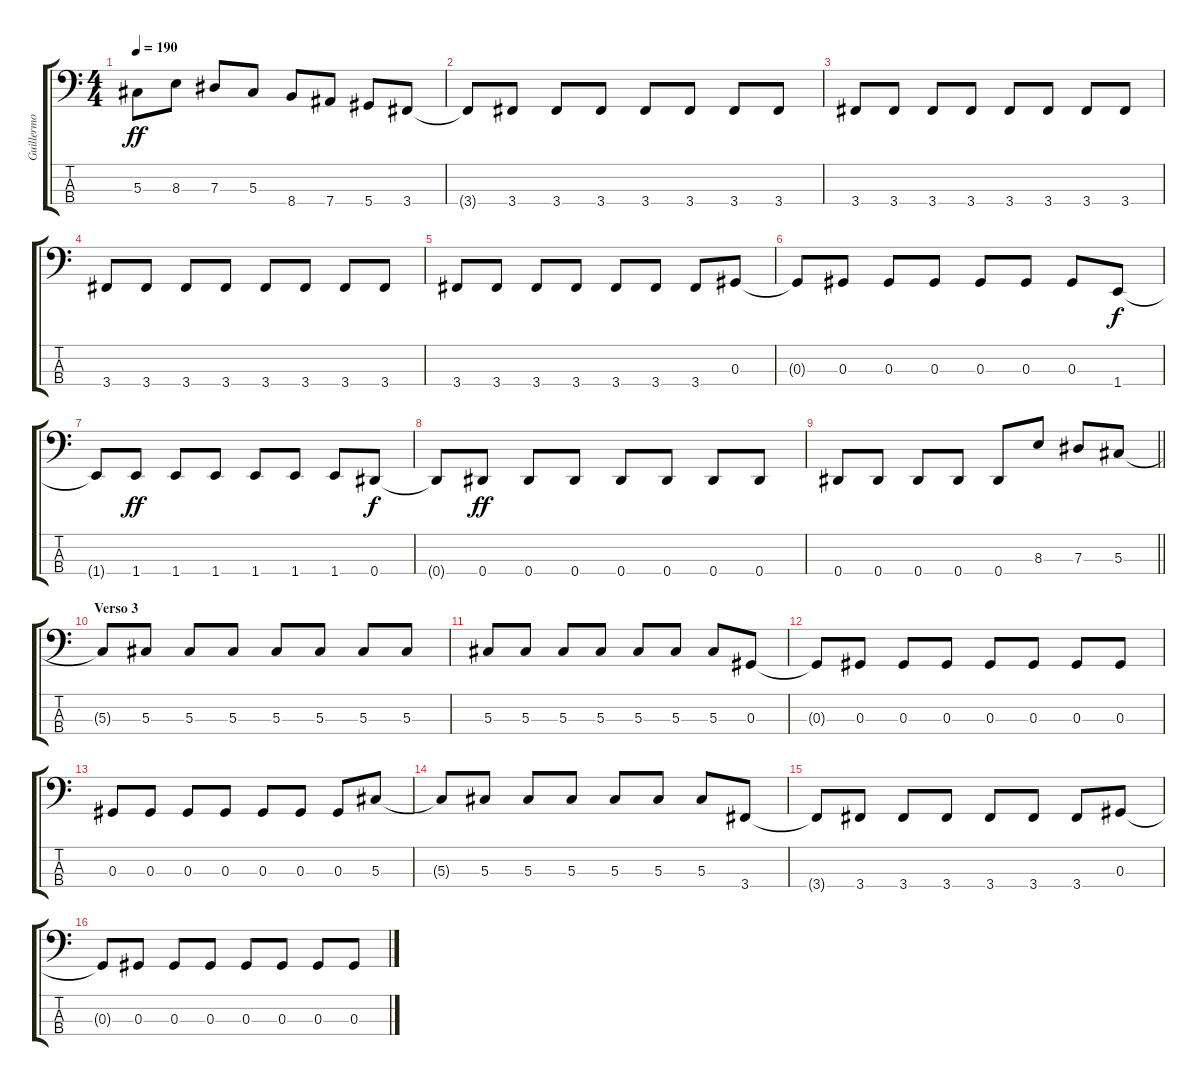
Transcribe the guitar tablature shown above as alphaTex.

\track ("Guillermo Sánchez" "Guillermo ") {instrument electricbasspick}
\staff {score tabs}
\tuning (Gb2 Db2 Ab1 Eb1) {hide}
\ts (4 4)
\tempo 190
\clef f4
\ks c
5.3.8{dy ff} 8.3.8 7.3.8 5.3.8 8.4.8 7.4.8 5.4.8 3.4.8 |
3.4{t}.8 3.4.8 3.4.8 3.4.8 3.4.8 3.4.8 3.4.8 3.4.8 |
3.4.8 3.4.8 3.4.8 3.4.8 3.4.8 3.4.8 3.4.8 3.4.8 |
3.4.8 3.4.8 3.4.8 3.4.8 3.4.8 3.4.8 3.4.8 3.4.8 |
3.4.8 3.4.8 3.4.8 3.4.8 3.4.8 3.4.8 3.4.8 0.3.8 |
0.3{t}.8 0.3.8 0.3.8 0.3.8 0.3.8 0.3.8 0.3.8 1.4.8{dy f} |
1.4{t}.8 1.4.8{dy ff} 1.4.8 1.4.8 1.4.8 1.4.8 1.4.8 0.4.8{dy f} |
0.4{t}.8 0.4.8{dy ff} 0.4.8 0.4.8 0.4.8 0.4.8 0.4.8 0.4.8 |
\barLineRight lightlight
0.4.8 0.4.8 0.4.8 0.4.8 0.4.8 8.3.8 7.3.8 5.3.8 |
\section ("" "Verso 3")
5.3{t}.8 5.3.8 5.3.8 5.3.8 5.3.8 5.3.8 5.3.8 5.3.8 |
5.3.8 5.3.8 5.3.8 5.3.8 5.3.8 5.3.8 5.3.8 0.3.8 |
0.3{t}.8 0.3.8 0.3.8 0.3.8 0.3.8 0.3.8 0.3.8 0.3.8 |
0.3.8 0.3.8 0.3.8 0.3.8 0.3.8 0.3.8 0.3.8 5.3.8 |
5.3{t}.8 5.3.8 5.3.8 5.3.8 5.3.8 5.3.8 5.3.8 3.4.8 |
3.4{t}.8 3.4.8 3.4.8 3.4.8 3.4.8 3.4.8 3.4.8 0.3.8 |
0.3{t}.8 0.3.8 0.3.8 0.3.8 0.3.8 0.3.8 0.3.8 0.3.8
